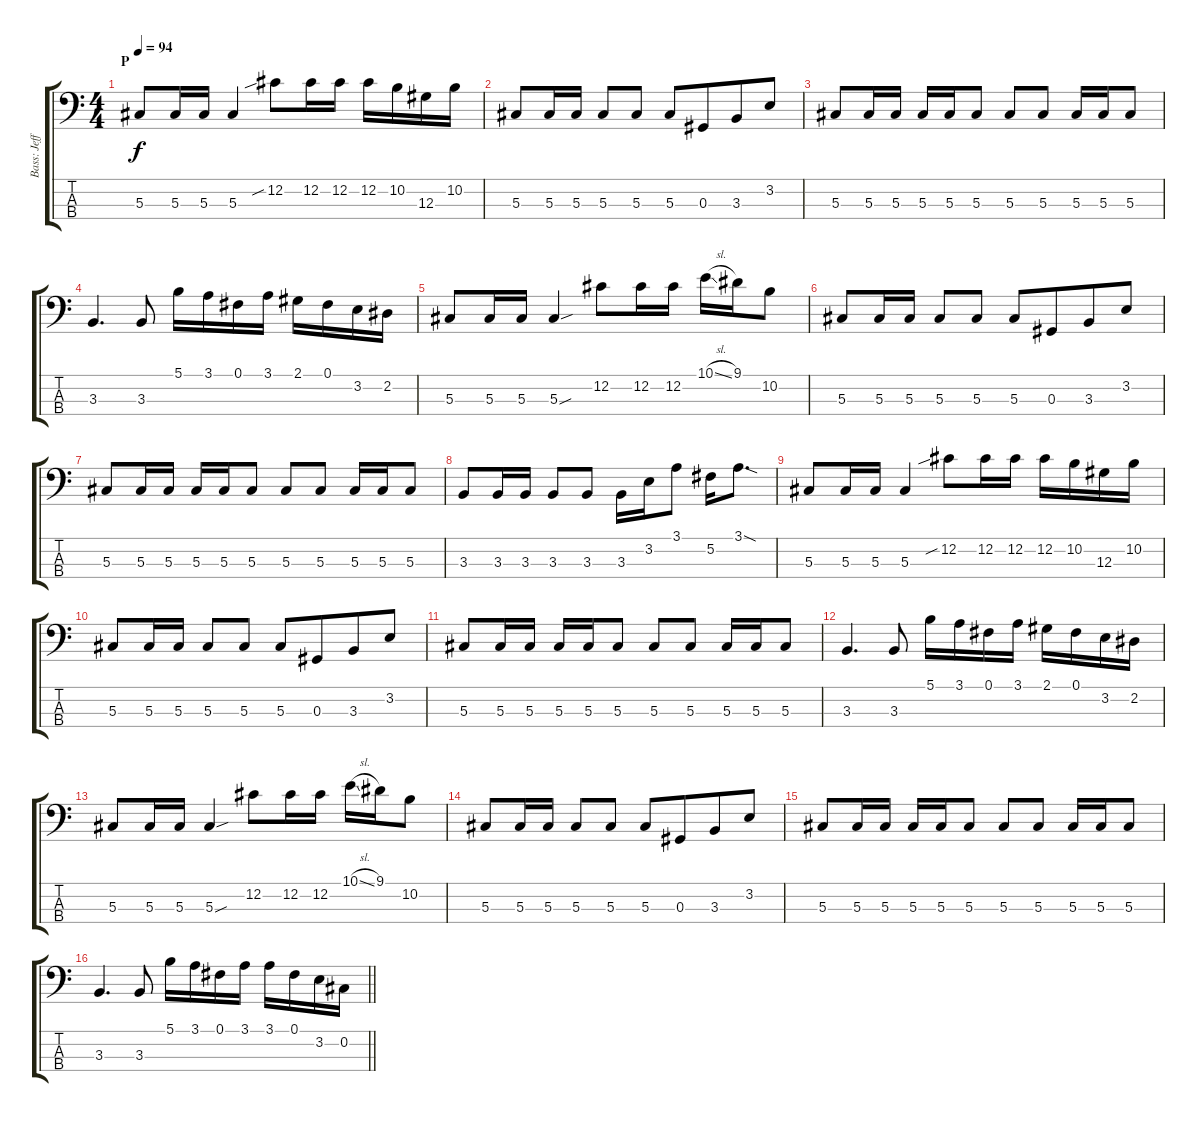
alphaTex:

\track ("Bass: Jeff" "Bass: Jeff") {instrument electricbassfinger}
\staff {score tabs}
\tuning (Gb2 Db2 Ab1 Eb1) {hide}
\ts (4 4)
\section ("" "P")
\tempo 94
\clef f4
\ks c
5.3.8{dy f} 5.3.16 5.3.16 5.3.4 12.2{sib}.8 12.2.16 12.2.16 12.2.16 10.2.16 12.3.16 10.2.16 |
5.3.8 5.3.16 5.3.16 5.3.8 5.3.8 5.3.8 0.3.8{beam merge} 3.3.8 3.2.8 |
5.3.8 5.3.16 5.3.16 5.3.16 5.3.16 5.3.8 5.3.8 5.3.8 5.3.16 5.3.16 5.3.8 |
3.3.4{d} 3.3.8 5.1.16 3.1.16 0.1.16 3.1.16 2.1.16 0.1.16 3.2.16 2.2.16 |
5.3.8 5.3.16 5.3.16 5.3{sou}.4 12.2.8 12.2.16 12.2.16 10.1{sl}.16 9.1.16 10.2.8 |
5.3.8 5.3.16 5.3.16 5.3.8 5.3.8 5.3.8 0.3.8{beam merge} 3.3.8 3.2.8 |
5.3.8 5.3.16 5.3.16 5.3.16 5.3.16 5.3.8 5.3.8 5.3.8 5.3.16 5.3.16 5.3.8 |
3.3.8 3.3.16 3.3.16 3.3.8 3.3.8 3.3.16 3.2.16 3.1.8 5.2.16 3.1{sod}.8{d} |
5.3.8 5.3.16 5.3.16 5.3.4 12.2{sib}.8 12.2.16 12.2.16 12.2.16 10.2.16 12.3.16 10.2.16 |
5.3.8 5.3.16 5.3.16 5.3.8 5.3.8 5.3.8 0.3.8{beam merge} 3.3.8 3.2.8 |
5.3.8 5.3.16 5.3.16 5.3.16 5.3.16 5.3.8 5.3.8 5.3.8 5.3.16 5.3.16 5.3.8 |
3.3.4{d} 3.3.8 5.1.16 3.1.16 0.1.16 3.1.16 2.1.16 0.1.16 3.2.16 2.2.16 |
5.3.8 5.3.16 5.3.16 5.3{sou}.4 12.2.8 12.2.16 12.2.16 10.1{sl}.16 9.1.16 10.2.8 |
5.3.8 5.3.16 5.3.16 5.3.8 5.3.8 5.3.8 0.3.8{beam merge} 3.3.8 3.2.8 |
5.3.8 5.3.16 5.3.16 5.3.16 5.3.16 5.3.8 5.3.8 5.3.8 5.3.16 5.3.16 5.3.8 |
\barLineRight lightlight
3.3.4{d} 3.3.8 5.1.16 3.1.16 0.1.16 3.1.16 3.1.16 0.1.16 3.2.16 0.2.16
